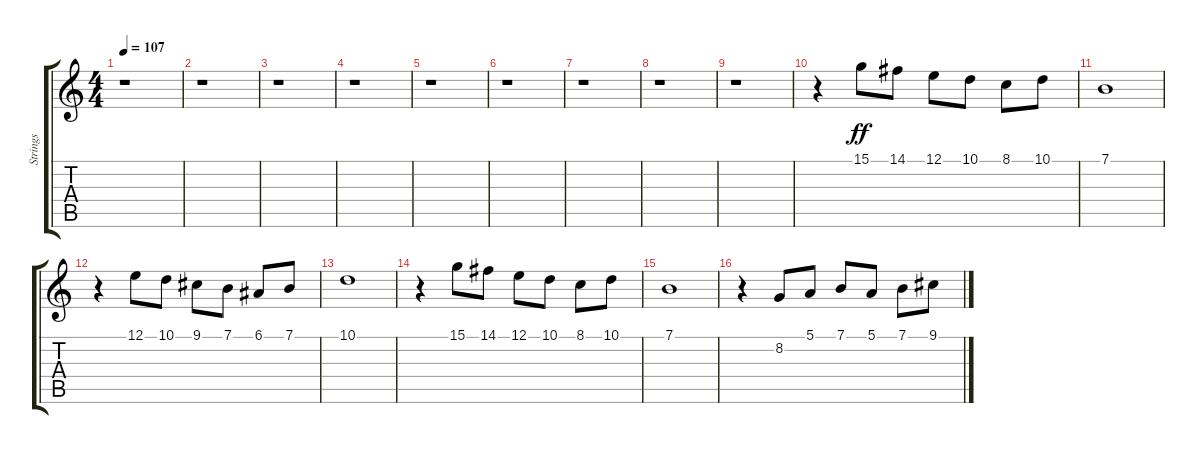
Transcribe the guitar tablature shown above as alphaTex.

\track ("Strings" "Strings") {instrument stringensemble1}
\staff {score tabs}
\tuning (E4 B3 G3 D3 A2 E2) {hide}
\ts (4 4)
\tempo 107
\clef g2
\ks c
r.1{dy ff} |
r.1 |
r.1 |
r.1 |
r.1 |
r.1 |
r.1 |
r.1 |
r.1 |
r.4 15.1.8 14.1.8 12.1.8 10.1.8 8.1.8 10.1.8 |
7.1.1 |
r.4 12.1.8 10.1.8 9.1.8 7.1.8 6.1.8 7.1.8 |
10.1.1 |
r.4 15.1.8 14.1.8 12.1.8 10.1.8 8.1.8 10.1.8 |
7.1.1 |
r.4 8.2.8 5.1.8 7.1.8 5.1.8 7.1.8 9.1.8
